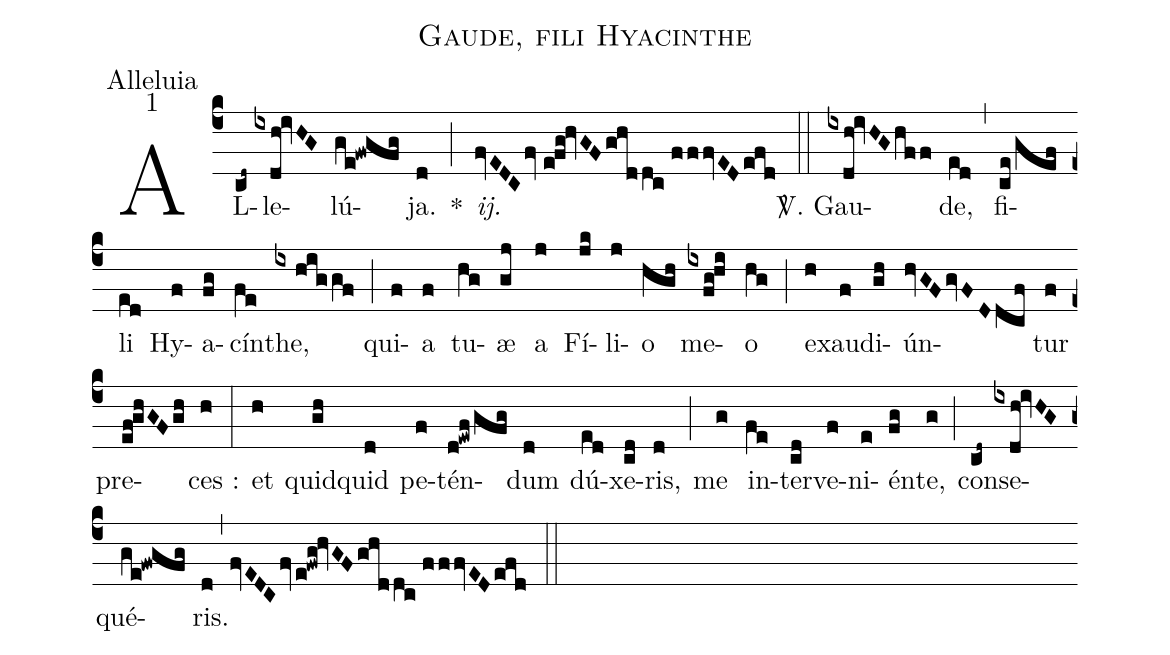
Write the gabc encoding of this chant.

name:Gaude, fili Hyacinthe;
office-part:Alleluia;
mode:1;
%%
(c4) AL(cd~)le(ixdh!ivHG)lú(ge!fw@gfg)ja.(d) *(;) <i>ij.</i>(fvEDCfv//efg!hvGFghddc//fffvEDefd) (::) <sp>V/</sp>. Gau(ixdh!ivHGhff)de,(ed) (,) fi(ce/gef)li(ed) Hy(f)a(fg)cín(fe)the,(ix/higgf) (;) qui(f)a(f) tu(hg)æ(gj) a(j) Fí(jk)li(j)o(hgh) me(ixfg!hi)o(hg) (;) ex(h)au(f)di(gh)ún(hvGFgvFDdcf)tur(f) pre(ef!ghGFgh)ces :(h) (:) et(h) quid(gh)quid(d) pe(f)tén(d!ewf/gfg)dum(d) dú(ed)xe(cd)ris,(d) (;) me(g) in(fe)ter(cd)ve(f)ni(e)én(fg)te,(g) (;) con(cd~)se(ixdh!ivHG)qué(ge!fw@gfg)ris.(d) (,fvEDCfv/e!fwg!hvGFghddc//fffvEDefd) (::)
